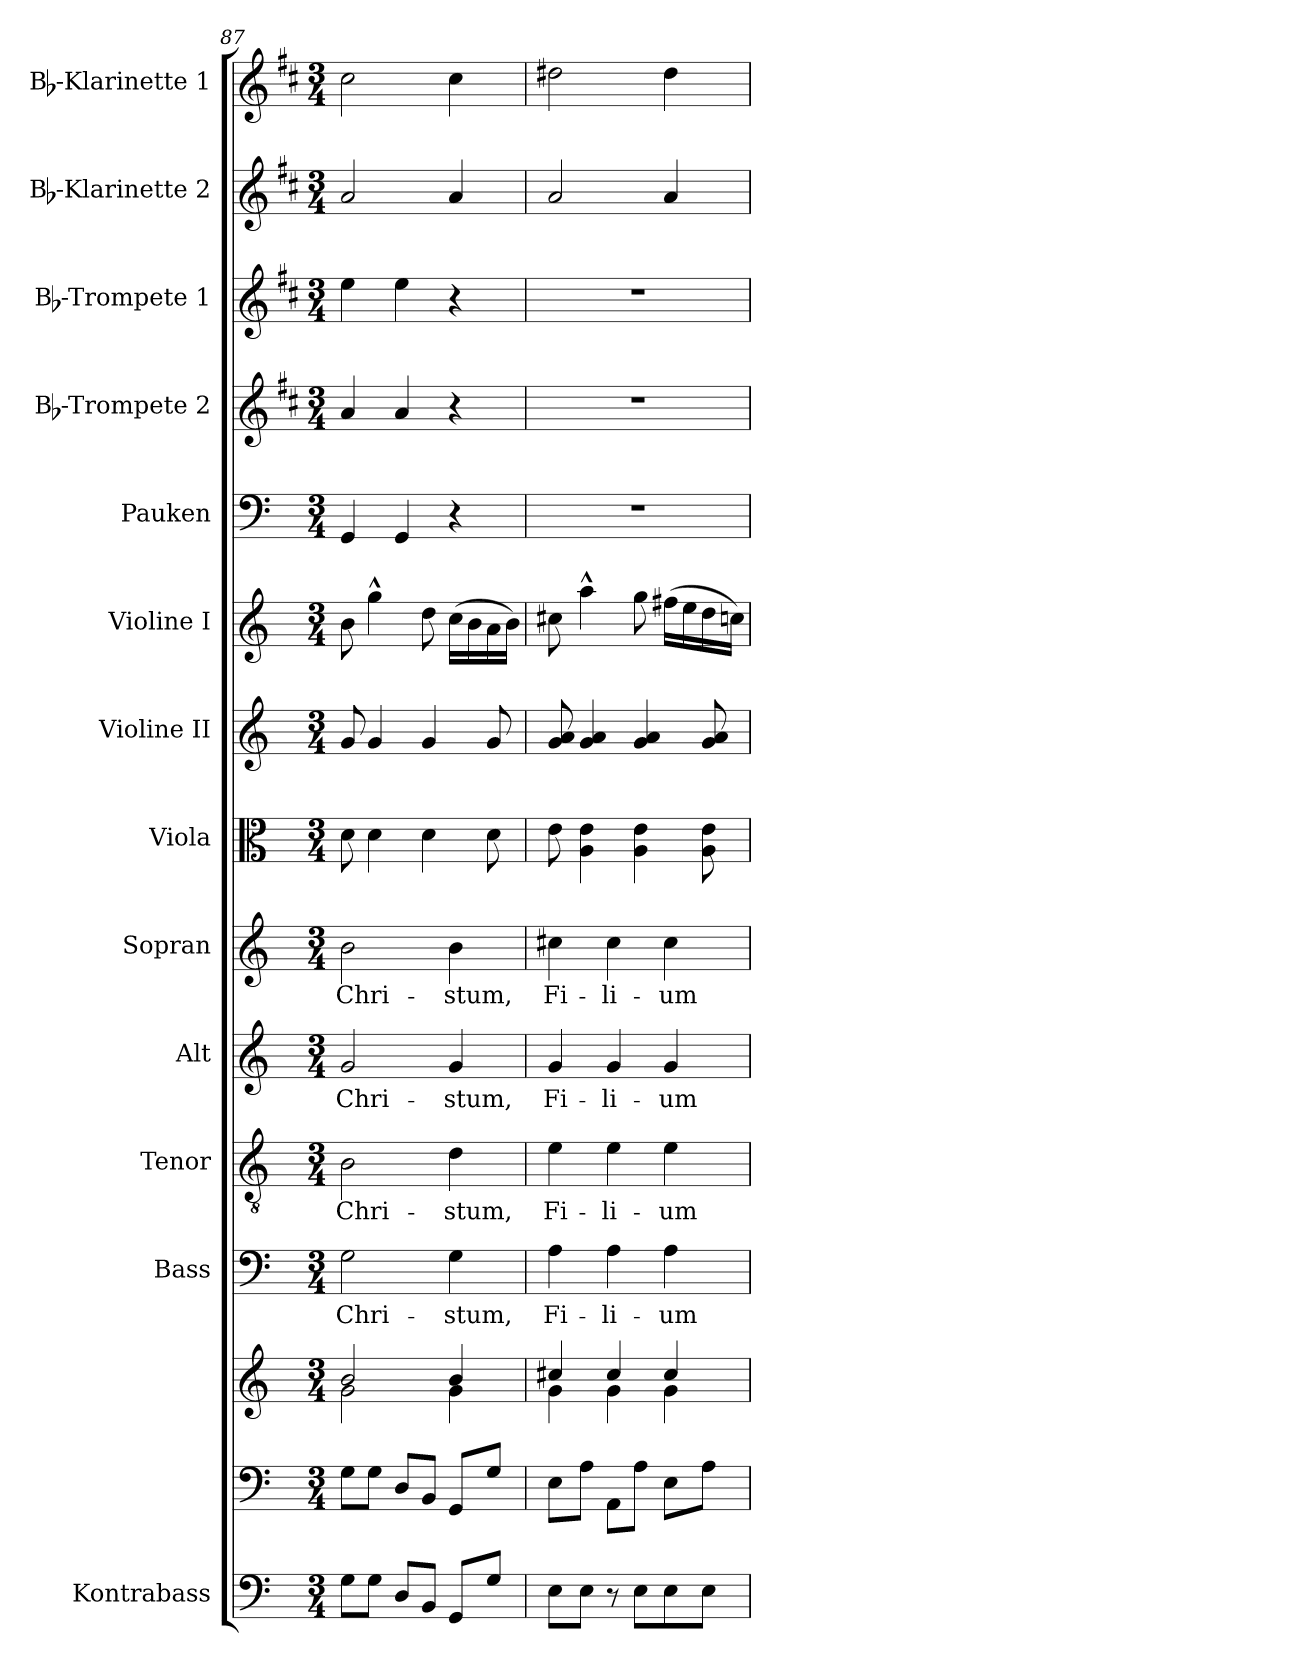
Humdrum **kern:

**kern	**kern	**kern	**kern	**text	**kern	**text	**kern	**text	**kern	**text	**kern	**kern	**kern	**kern	**kern	**kern	**kern	**kern
*part14	*part13	*part13	*part12	*part12	*part11	*part11	*part10	*part10	*part9	*part9	*part8	*part7	*part6	*part5	*part4	*part3	*part2	*part1
*staff15	*staff14	*staff13	*staff12	*staff12	*staff11	*staff11	*staff10	*staff10	*staff9	*staff9	*staff8	*staff7	*staff6	*staff5	*staff4	*staff3	*staff2	*staff1
*I"Kontrabass	*	*	*I"Bass	*	*I"Tenor	*	*I"Alt	*	*I"Sopran	*	*I"Viola	*I"Violine II	*I"Violine I	*I"Pauken	*I"Bb-Trompete 2	*I"Bb-Trompete 1	*I"Bb-Klarinette 2	*I"Bb-Klarinette 1
*I'Kb.	*	*	*I'B.	*	*I'T.	*	*I'A.	*	*I'S.	*	*I'Vla.	*I'Vl. II	*I'Vl. I	*I'Pk.	*I'Bb Trp. 2	*I'Bb Trp. 1	*I'Bb Kl. 2	*I'Bb Kl. 1
*clefF4	*clefF4	*clefG2	*clefF4	*	*clefGv2	*	*clefG2	*	*clefG2	*	*clefC3	*clefG2	*clefG2	*clefF4	*clefG2	*clefG2	*clefG2	*clefG2
*ITrd7c12	*	*	*	*	*	*	*	*	*	*	*	*	*	*	*ITrd1c2	*ITrd1c2	*ITrd1c2	*ITrd1c2
*k[]	*k[]	*k[]	*k[]	*	*k[]	*	*k[]	*	*k[]	*	*k[]	*k[]	*k[]	*k[]	*k[]	*k[]	*k[]	*k[]
*C:	*C:	*C:	*C:	*	*C:	*	*C:	*	*C:	*	*C:	*C:	*C:	*C:	*C:	*C:	*C:	*C:
*M3/4	*M3/4	*M3/4	*M3/4	*	*M3/4	*	*M3/4	*	*M3/4	*	*M3/4	*M3/4	*M3/4	*M3/4	*M3/4	*M3/4	*M3/4	*M3/4
=87	=87	=87	=87	=87	=87	=87	=87	=87	=87	=87	=87	=87	=87	=87	=87	=87	=87	=87
*	*	*^	*	*	*	*	*	*	*	*	*	*	*	*	*	*	*	*
!	!	!	!	!	!LO:LY:b	!	!LO:LY:b	!	!LO:LY:b	!	!LO:LY:b	!	!	!	!	!	!	!	!
8GG\L	8G\L	2b/	2g\	2G\	Chri-	2B\	Chri-	2g/	Chri-	2b\	Chri-	8d\	8g/	8b\	4GG/	4g/	4dd\	2g/	2b\
8GG\J	8G\J	.	.	.	.	.	.	.	.	.	.	4d\	4g/	4gg^^>\	.	.	.	.	.
8DD/L	8D/L	.	.	.	.	.	.	.	.	.	.	.	.	.	4GG/	4g/	4dd\	.	.
8BBB/J	8BB/J	.	.	.	.	.	.	.	.	.	.	4d\	4g/	8dd\	.	.	.	.	.
!	!	!	!	!	!LO:LY:b	!	!LO:LY:b	!	!LO:LY:b	!	!LO:LY:b	!	!	!	!	!	!	!	!
8GGG/L	8GG/L	4b/	4g\	4G\	-stum,	4d\	-stum,	4g/	-stum,	4b\	-stum,	.	.	(>16cc\LL	4r	4r	4r	4g/	4b\
.	.	.	.	.	.	.	.	.	.	.	.	.	.	16b\	.	.	.	.	.
8GG/J	8G/J	.	.	.	.	.	.	.	.	.	.	8d\	8g/	16a\	.	.	.	.	.
.	.	.	.	.	.	.	.	.	.	.	.	.	.	16b\JJ)	.	.	.	.	.
=88	=88	=88	=88	=88	=88	=88	=88	=88	=88	=88	=88	=88	=88	=88	=88	=88	=88	=88	=88
!	!	!	!	!	!LO:LY:b	!	!LO:LY:b	!	!LO:LY:b	!	!LO:LY:b	!	!	!	!	!	!	!	!
8EE\L	8E\L	4cc#X/	4g\	4A\	Fi-	4e\	Fi-	4g/	Fi-	4cc#X\	Fi-	8e\	8g/ 8a/	8cc#X\	2.r	2.r	2.r	2g/	2cc#X\
8EE\J	8A\J	.	.	.	.	.	.	.	.	.	.	4A\ 4e\	4g/ 4a/	4aa^^>\	.	.	.	.	.
!	!	!	!	!	!LO:LY:b	!	!LO:LY:b	!	!LO:LY:b	!	!LO:LY:b	!	!	!	!	!	!	!	!
8r	8AA\L	4cc#/	4g\	4A\	-li-	4e\	-li-	4g/	-li-	4cc#\	-li-	.	.	.	.	.	.	.	.
8EE\L	8A\J	.	.	.	.	.	.	.	.	.	.	4A\ 4e\	4g/ 4a/	8gg\	.	.	.	.	.
!	!	!	!	!	!LO:LY:b	!	!LO:LY:b	!	!LO:LY:b	!	!LO:LY:b	!	!	!	!	!	!	!	!
8EE\	8E\L	4cc#/	4g\	4A\	-um	4e\	-um	4g/	-um	4cc#\	-um	.	.	(>16ff#X\LL	.	.	.	4g/	4cc#\
.	.	.	.	.	.	.	.	.	.	.	.	.	.	16ee\	.	.	.	.	.
8EE\J	8A\J	.	.	.	.	.	.	.	.	.	.	8A\ 8e\	8g/ 8a/	16dd\	.	.	.	.	.
.	.	.	.	.	.	.	.	.	.	.	.	.	.	16ccn\JJ)	.	.	.	.	.
*	*	*v	*v	*	*	*	*	*	*	*	*	*	*	*	*	*	*	*	*
=	=	=	=	=	=	=	=	=	=	=	=	=	=	=	=	=	=	=
*-	*-	*-	*-	*-	*-	*-	*-	*-	*-	*-	*-	*-	*-	*-	*-	*-	*-	*-
